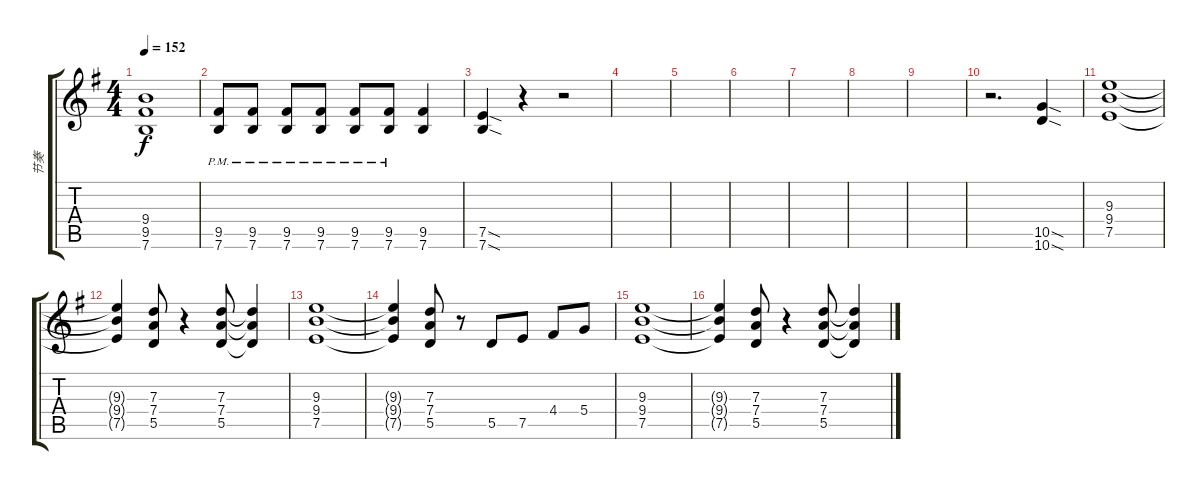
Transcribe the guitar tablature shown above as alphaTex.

\track ("节奏" "节奏") {instrument distortionguitar}
\staff {score tabs}
\tuning (E4 B3 G3 D3 A2 E2) {hide}
\ts (4 4)
\tempo 152
\clef g2
\ks g
(9.4 9.5 7.6).1{dy f} |
(9.5{pm} 7.6).8 (9.5{pm} 7.6).8 (9.5{pm} 7.6).8 (9.5{pm} 7.6).8 (9.5{pm} 7.6).8 (9.5{pm} 7.6).8 (9.5 7.6).4 |
(7.5{sod} 7.6{sod}).4 r.4 r.2 |
|
|
|
|
|
|
r.2{d} (10.5{sod} 10.6{sod}).4 |
(9.3 9.4 7.5).1 |
(9.3{t} 9.4{t} 7.5{t}).4 (7.3 7.4 5.5).8 r.4 (7.3 7.4 5.5).8 (7.3{t} 7.4{t} 5.5{t}).4 |
(9.3 9.4 7.5).1 |
(9.3{t} 9.4{t} 7.5{t}).4 (7.3 7.4 5.5).8 r.8 5.5.8 7.5.8 4.4.8 5.4.8 |
(9.3 9.4 7.5).1 |
(9.3{t} 9.4{t} 7.5{t}).4 (7.3 7.4 5.5).8 r.4 (7.3 7.4 5.5).8 (7.3{t} 7.4{t} 5.5{t}).4
